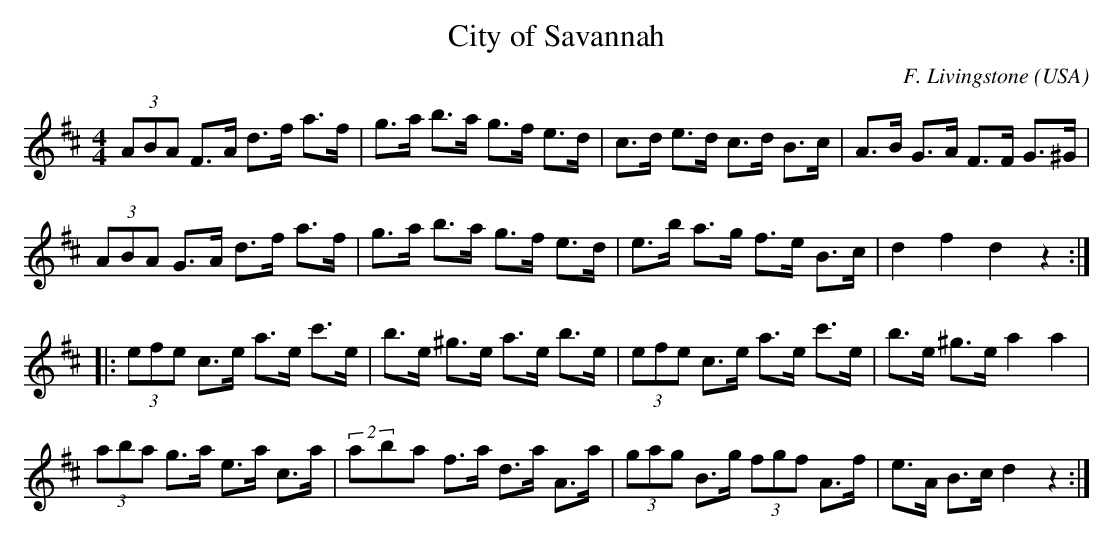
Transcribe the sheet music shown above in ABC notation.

X:1
T:City of Savannah
C:F. Livingstone
M:4/4
O:USA
K:D major
(3ABA F>A d>f a>f | g>a b>a g>f e>d | \
c>d e>d c>d B>c | A>B G>A F>F G>^G |
(3ABA G>A d>f a>f | g>a b>a g>f e>d | \
e>b a>g f>e B>c | d2f2 d2z2 :|
|:\
(3efe c>e a>e c'>e | b>e ^g>e a>e b>e | \
(3efe c>e a>e c'>e | b>e ^g>e a2a2 |
(3aba g>a e>a c>a | (2aba f>a d>a A>a |\
(3gag B>g (3fgf A>f | e>A B>c d2 z2 :|
